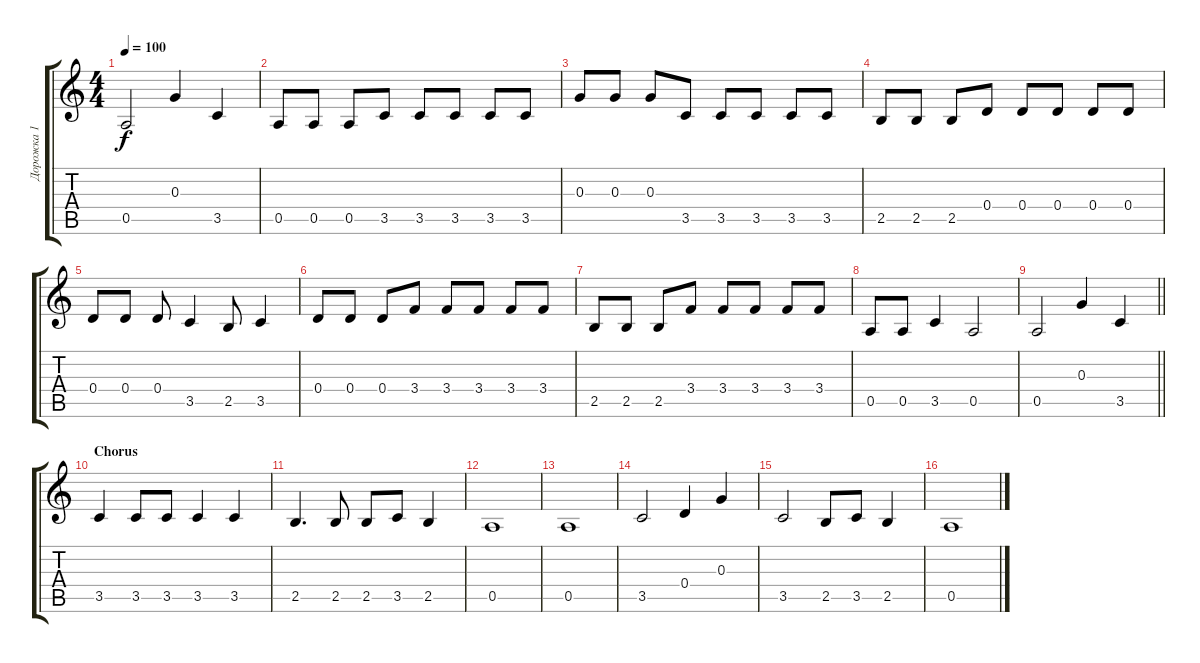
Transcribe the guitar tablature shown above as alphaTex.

\track ("Дорожка 1" "Дорожка 1") {instrument electricguitarjazz}
\staff {score tabs}
\tuning (E4 B3 G3 D3 A2 E2) {hide}
\ts (4 4)
\tempo 100
\clef g2
\ks c
0.5.2{dy f} 0.3.4 3.5.4 |
0.5.8 0.5.8 0.5.8 3.5.8 3.5.8 3.5.8 3.5.8 3.5.8 |
0.3.8 0.3.8 0.3.8 3.5.8 3.5.8 3.5.8 3.5.8 3.5.8 |
2.5.8 2.5.8 2.5.8 0.4.8 0.4.8 0.4.8 0.4.8 0.4.8 |
0.4.8 0.4.8 0.4.8 3.5.4 2.5.8 3.5.4 |
0.4.8 0.4.8 0.4.8 3.4.8 3.4.8 3.4.8 3.4.8 3.4.8 |
2.5.8 2.5.8 2.5.8 3.4.8 3.4.8 3.4.8 3.4.8 3.4.8 |
0.5.8 0.5.8 3.5.4 0.5.2 |
\barLineRight lightlight
0.5.2 0.3.4 3.5.4 |
\section ("" "Chorus")
3.5.4 3.5.8 3.5.8 3.5.4 3.5.4 |
2.5.4{d} 2.5.8 2.5.8 3.5.8 2.5.4 |
0.5.1 |
0.5.1 |
3.5.2 0.4.4 0.3.4 |
3.5.2 2.5.8 3.5.8 2.5.4 |
0.5.1
